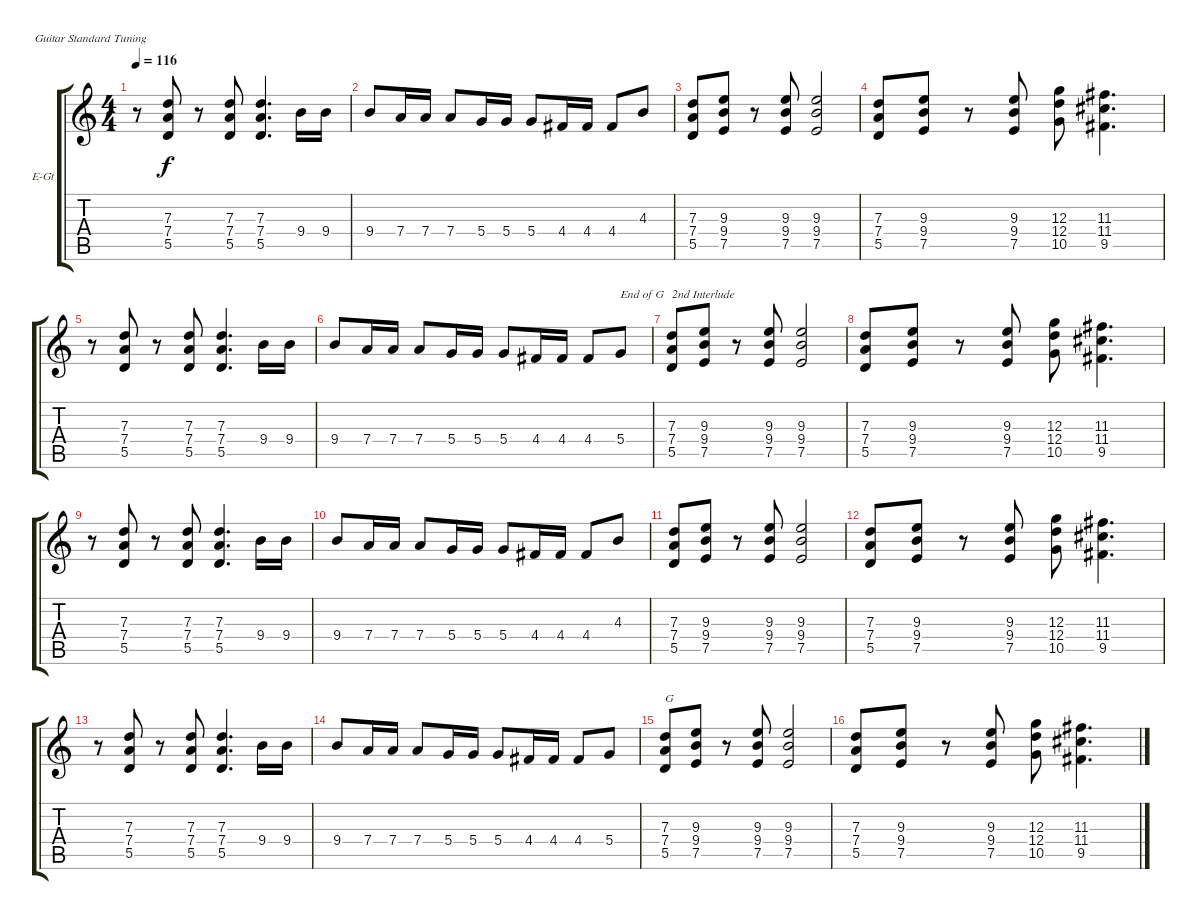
\bracketExtendMode groupsimilarinstruments
\firstSystemTrackNameOrientation horizontal
\otherSystemsTrackNameOrientation horizontal
\track ("Gtr. 3" "E-Gt") {instrument overdrivenguitar}
\staff {score tabs}
\tuning (E4 B3 G3 D3 A2 E2)
\ts (4 4)
\tempo 116
\clef g2
\ks c
r.8{dy f} (7.3 7.4 5.5).8 r.8 (7.3 7.4 5.5).8 (7.3 7.4 5.5).4{d} 9.4.16 9.4.16 |
9.4.8 7.4.16 7.4.16 7.4.8 5.4.16 5.4.16 5.4.8 4.4.16 4.4.16 4.4.8 4.3.8 |
(7.3 7.4 5.5).8 (9.3 9.4 7.5).8 r.8 (9.3 9.4 7.5).8 (9.3 9.4 7.5).2 |
(7.3 7.4 5.5).8 (9.3 9.4 7.5).8 r.8 (9.3 9.4 7.5).8 (12.3 12.4 10.5).8 (11.3 11.4 9.5).4{d} |
r.8 (7.3 7.4 5.5).8 r.8 (7.3 7.4 5.5).8 (7.3 7.4 5.5).4{d} 9.4.16 9.4.16 |
9.4.8 7.4.16 7.4.16 7.4.8 5.4.16 5.4.16 5.4.8 4.4.16 4.4.16 4.4.8 5.4.8{txt "End of G"} |
(7.3 7.4 5.5).8{txt "2nd Interlude"} (9.3 9.4 7.5).8 r.8 (9.3 9.4 7.5).8 (9.3 9.4 7.5).2 |
(7.3 7.4 5.5).8 (9.3 9.4 7.5).8 r.8 (9.3 9.4 7.5).8 (12.3 12.4 10.5).8 (11.3 11.4 9.5).4{d} |
r.8 (7.3 7.4 5.5).8 r.8 (7.3 7.4 5.5).8 (7.3 7.4 5.5).4{d} 9.4.16 9.4.16 |
9.4.8 7.4.16 7.4.16 7.4.8 5.4.16 5.4.16 5.4.8 4.4.16 4.4.16 4.4.8 4.3.8 |
(7.3 7.4 5.5).8 (9.3 9.4 7.5).8 r.8 (9.3 9.4 7.5).8 (9.3 9.4 7.5).2 |
(7.3 7.4 5.5).8 (9.3 9.4 7.5).8 r.8 (9.3 9.4 7.5).8 (12.3 12.4 10.5).8 (11.3 11.4 9.5).4{d} |
r.8 (7.3 7.4 5.5).8 r.8 (7.3 7.4 5.5).8 (7.3 7.4 5.5).4{d} 9.4.16 9.4.16 |
9.4.8 7.4.16 7.4.16 7.4.8 5.4.16 5.4.16 5.4.8 4.4.16 4.4.16 4.4.8 5.4.8 |
(7.3 7.4 5.5).8{txt "G"} (9.3 9.4 7.5).8 r.8 (9.3 9.4 7.5).8 (9.3 9.4 7.5).2 |
(7.3 7.4 5.5).8 (9.3 9.4 7.5).8 r.8 (9.3 9.4 7.5).8 (12.3 12.4 10.5).8 (11.3 11.4 9.5).4{d}
